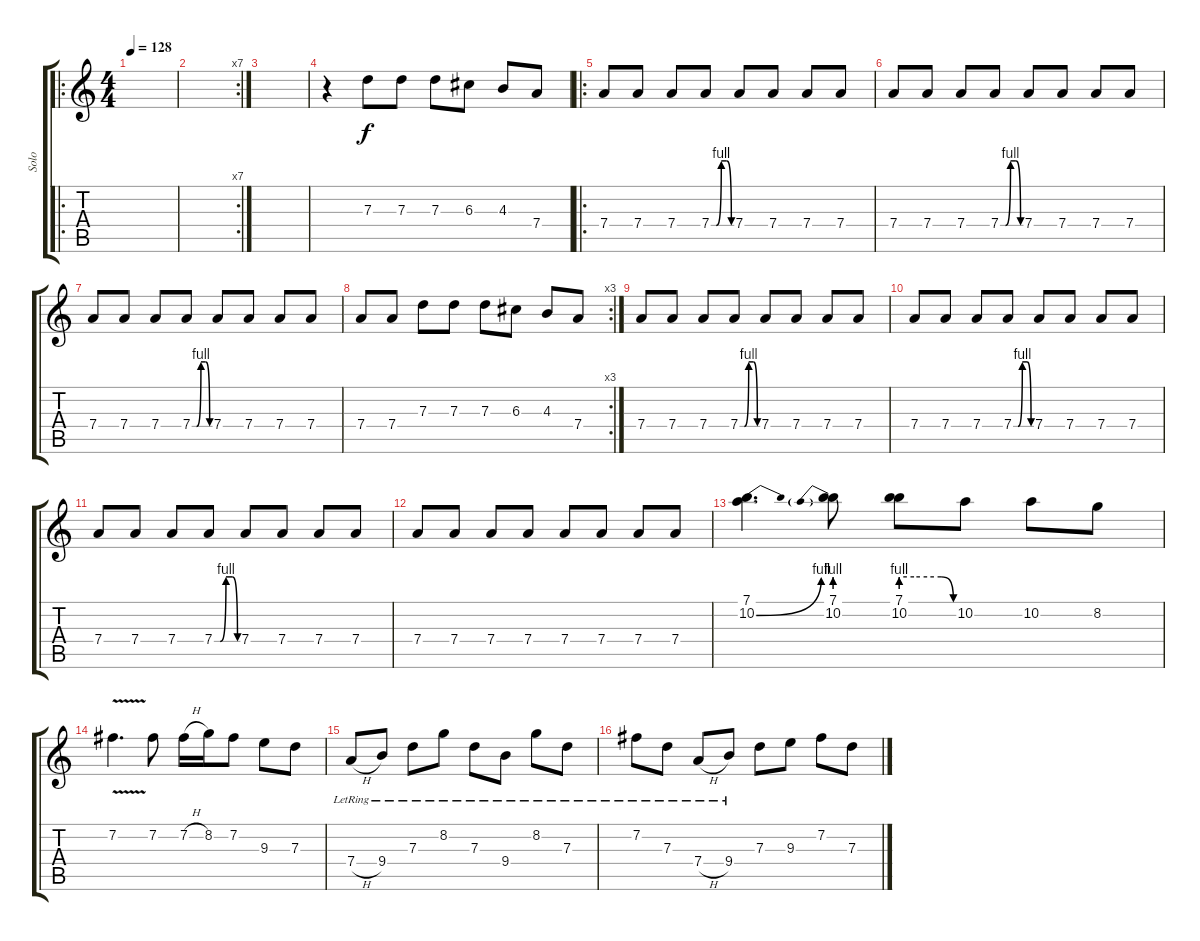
\track ("Solo" "Solo") {instrument distortionguitar}
\staff {score tabs}
\tuning (E4 B3 G3 D3 A2 E2) {hide}
\ro
\ts (4 4)
\tempo 128
\clef g2
\ks c
|
\rc 7
|
|
r.4 7.3.8 7.3.8 7.3.8 6.3.8 4.3.8 7.4.8 |
\ro
7.4.8 7.4.8 7.4.8 7.4{be (custom 0 0 15 0 30 4 46 4 60 0)}.8 7.4.8 7.4.8 7.4.8 7.4.8 |
7.4.8 7.4.8 7.4.8 7.4{be (custom 0 0 15 0 30 4 46 4 60 0)}.8 7.4.8 7.4.8 7.4.8 7.4.8 |
7.4.8 7.4.8 7.4.8 7.4{be (custom 0 0 15 0 30 4 46 4 60 0)}.8 7.4.8 7.4.8 7.4.8 7.4.8 |
\rc 3
7.4.8 7.4.8 7.3.8 7.3.8 7.3.8 6.3.8 4.3.8 7.4.8 |
7.4.8 7.4.8 7.4.8 7.4{be (custom 0 0 15 0 30 4 46 4 60 0)}.8 7.4.8 7.4.8 7.4.8 7.4.8 |
7.4.8 7.4.8 7.4.8 7.4{be (custom 0 0 15 0 30 4 46 4 60 0)}.8 7.4.8 7.4.8 7.4.8 7.4.8 |
7.4.8 7.4.8 7.4.8 7.4{be (custom 0 0 15 0 30 4 46 4 60 0)}.8 7.4.8 7.4.8 7.4.8 7.4.8 |
7.4.8 7.4.8 7.4.8 7.4.8 7.4.8 7.4.8 7.4.8 7.4.8 |
(7.1 10.2{be (bend 0 0 60 4)}).4{d} (7.1 10.2{be (prebend 0 4 60 4)}).8 (7.1 10.2{be (custom 0 4 15 4 30 4 46 4 60 0)}).8 10.2.8 10.2.8 8.2.8 |
7.2{v}.4{d} 7.2.8 7.2{h}.16 8.2.16 7.2.8 9.3.8 7.3.8 |
7.4{h lr}.8 9.4{lr}.8 7.3{lr}.8 8.2{lr}.8 7.3{lr}.8 9.4{lr}.8 8.2{lr}.8 7.3{lr}.8 |
7.2{lr}.8 7.3{lr}.8 7.4{h lr}.8 9.4{lr}.8 7.3.8 9.3.8 7.2.8 7.3.8
